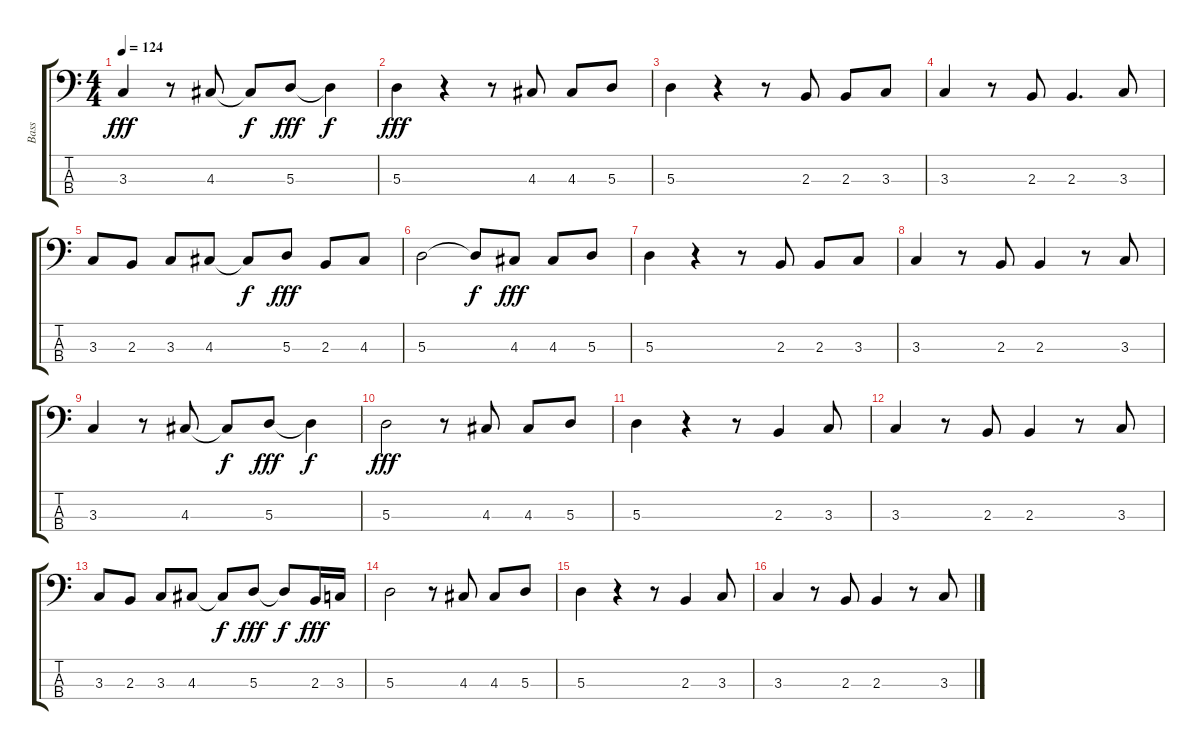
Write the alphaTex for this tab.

\track ("Bass" "Bass") {instrument electricbassfinger}
\staff {score tabs}
\tuning (G2 D2 A1 E1) {hide}
\ts (4 4)
\tempo 124
\clef f4
\ks c
3.3.4{dy fff} r.8 4.3.8 4.3{t}.8{dy f} 5.3.8{dy fff} 5.3{t}.4{dy f} |
5.3.4{dy fff} r.4 r.8 4.3.8 4.3.8 5.3.8 |
5.3.4 r.4 r.8 2.3.8 2.3.8 3.3.8 |
3.3.4 r.8 2.3.8 2.3.4{d} 3.3.8 |
3.3.8 2.3.8 3.3.8 4.3.8 4.3{t}.8{dy f} 5.3.8{dy fff} 2.3.8 4.3.8 |
5.3.2 5.3{t}.8{dy f} 4.3.8{dy fff} 4.3.8 5.3.8 |
5.3.4 r.4 r.8 2.3.8 2.3.8 3.3.8 |
3.3.4 r.8 2.3.8 2.3.4 r.8 3.3.8 |
3.3.4 r.8 4.3.8 4.3{t}.8{dy f} 5.3.8{dy fff} 5.3{t}.4{dy f} |
5.3.2{dy fff} r.8 4.3.8 4.3.8 5.3.8 |
5.3.4 r.4 r.8 2.3.4 3.3.8 |
3.3.4 r.8 2.3.8 2.3.4 r.8 3.3.8 |
3.3.8 2.3.8 3.3.8 4.3.8 4.3{t}.8{dy f} 5.3.8{dy fff} 5.3{t}.8{dy f} 2.3.16{dy fff} 3.3.16 |
5.3.2 r.8 4.3.8 4.3.8 5.3.8 |
5.3.4 r.4 r.8 2.3.4 3.3.8 |
3.3.4 r.8 2.3.8 2.3.4 r.8 3.3.8
